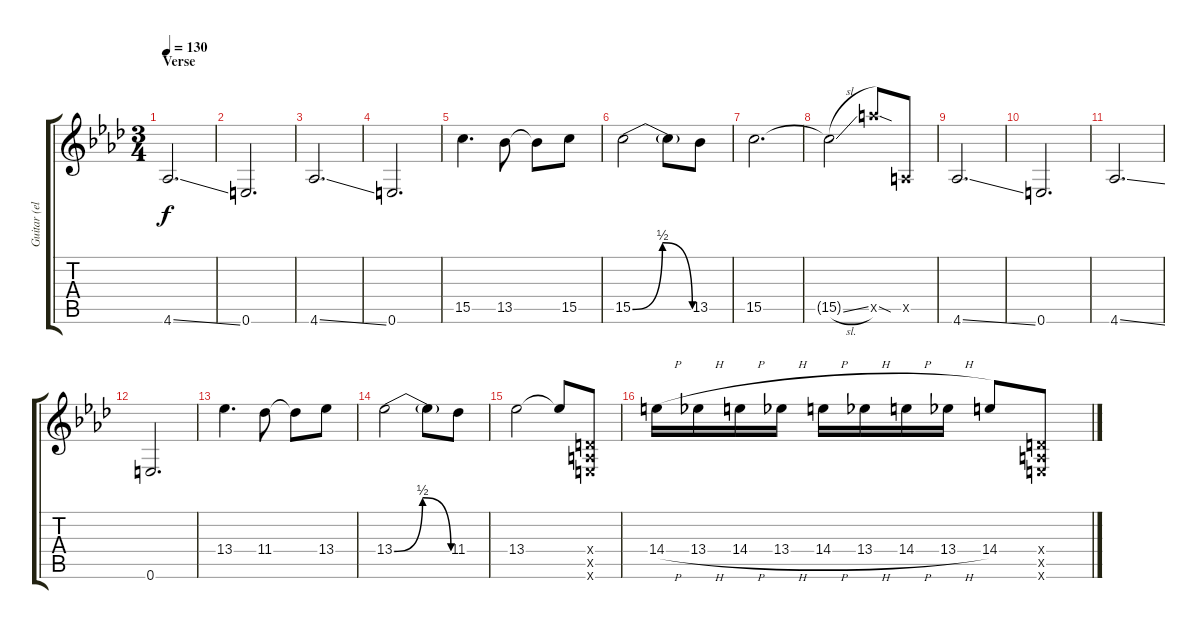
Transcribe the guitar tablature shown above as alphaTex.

\track ("Guitar (elec.)" "Guitar (el") {instrument overdrivenguitar}
\staff {score tabs}
\tuning (E4 B3 G3 D3 A2 E2) {hide}
\ts (3 4)
\section ("" "Verse")
\tempo 130
\clef g2
\ks ab
4.6{ss}.2{d dy f} |
0.6.2{d} |
4.6{ss}.2{d} |
0.6.2{d} |
15.5.4{d} 13.5.8 13.5{t}.8 15.5.8 |
15.5{be (bendrelease 0 0 15 2 45 2 60 0)}.2 15.5{t}.8 13.5.8 |
15.5.2{d} |
15.5{sl t}.2 24.5{sod x}.8 0.5{x}.8 |
4.6{ss}.2{d} |
0.6.2{d} |
4.6{ss}.2{d} |
0.6.2{d} |
13.4.4{d} 11.4.8 11.4{t}.8 13.4.8 |
13.4{be (bendrelease 0 0 15 2 46 2 60 0)}.2 13.4{t}.8 11.4.8 |
13.4.2 13.4{t}.8 (0.4{x} 0.5{x} 0.6{x}).8 |
14.4{h}.16 13.4{h}.16 14.4{h}.16 13.4{h}.16 14.4{h}.16 13.4{h}.16 14.4{h}.16 13.4{h}.16 14.4.8 (0.4{x} 0.5{x} 0.6{x}).8
